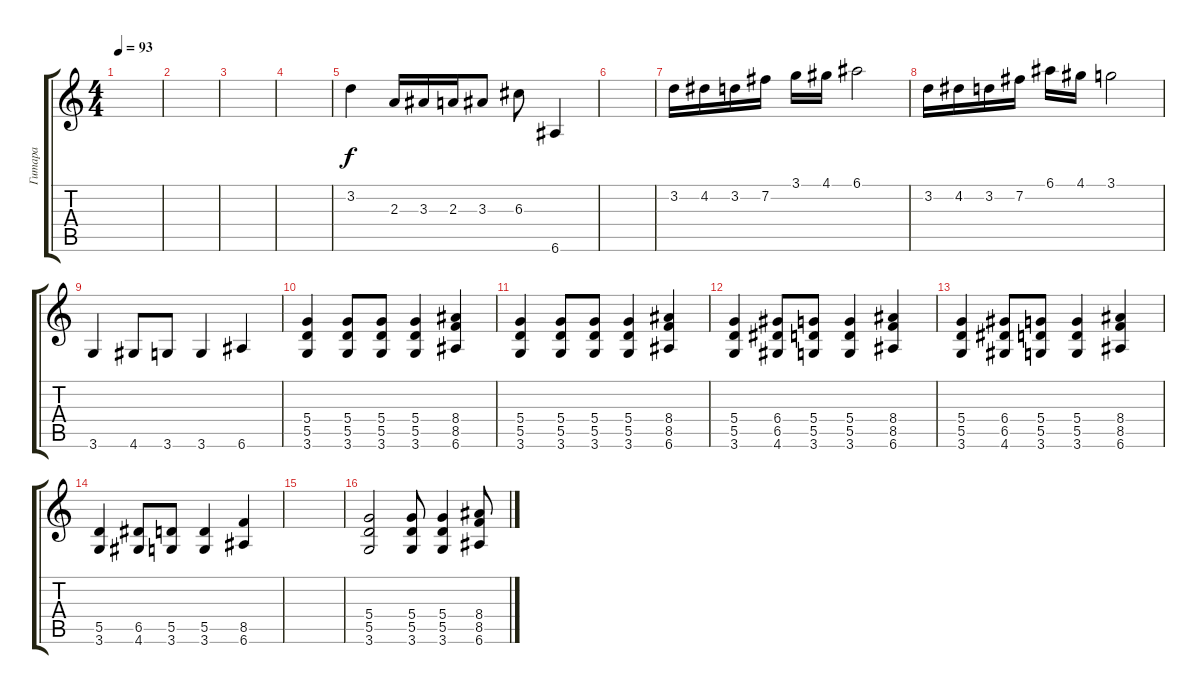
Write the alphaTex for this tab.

\track ("Гитара" "Гитара") {instrument distortionguitar}
\staff {score tabs}
\tuning (E4 B3 G3 D3 A2 E2) {hide}
\ts (4 4)
\tempo 93
\clef g2
\ks c
|
|
|
|
3.2.4 2.3.16 3.3.16 2.3.16 3.3.8 6.3.8 6.6.4 |
|
3.2.16 4.2.16 3.2.16 7.2.16 3.1.16 4.1.16 6.1.2 |
3.2.16 4.2.16 3.2.16 7.2.16 6.1.16 4.1.16 3.1.2 |
3.6.4 4.6.8 3.6.8 3.6.4 6.6.4 |
(5.4 5.5 3.6).4 (5.4 5.5 3.6).8 (5.4 5.5 3.6).8 (5.4 5.5 3.6).4 (8.4 8.5 6.6).4 |
(5.4 5.5 3.6).4 (5.4 5.5 3.6).8 (5.4 5.5 3.6).8 (5.4 5.5 3.6).4 (8.4 8.5 6.6).4 |
(5.4 5.5 3.6).4 (6.4 6.5 4.6).8 (5.4 5.5 3.6).8 (5.4 5.5 3.6).4 (8.4 8.5 6.6).4 |
(5.4 5.5 3.6).4 (6.4 6.5 4.6).8 (5.4 5.5 3.6).8 (5.4 5.5 3.6).4 (8.4 8.5 6.6).4 |
(5.5 3.6).4 (6.5 4.6).8 (5.5 3.6).8 (5.5 3.6).4 (8.5 6.6).4 |
|
(5.4 5.5 3.6).2 (5.4 5.5 3.6).8 (5.4 5.5 3.6).4 (8.4{ss} 8.5{ss} 6.6{ss}).8
